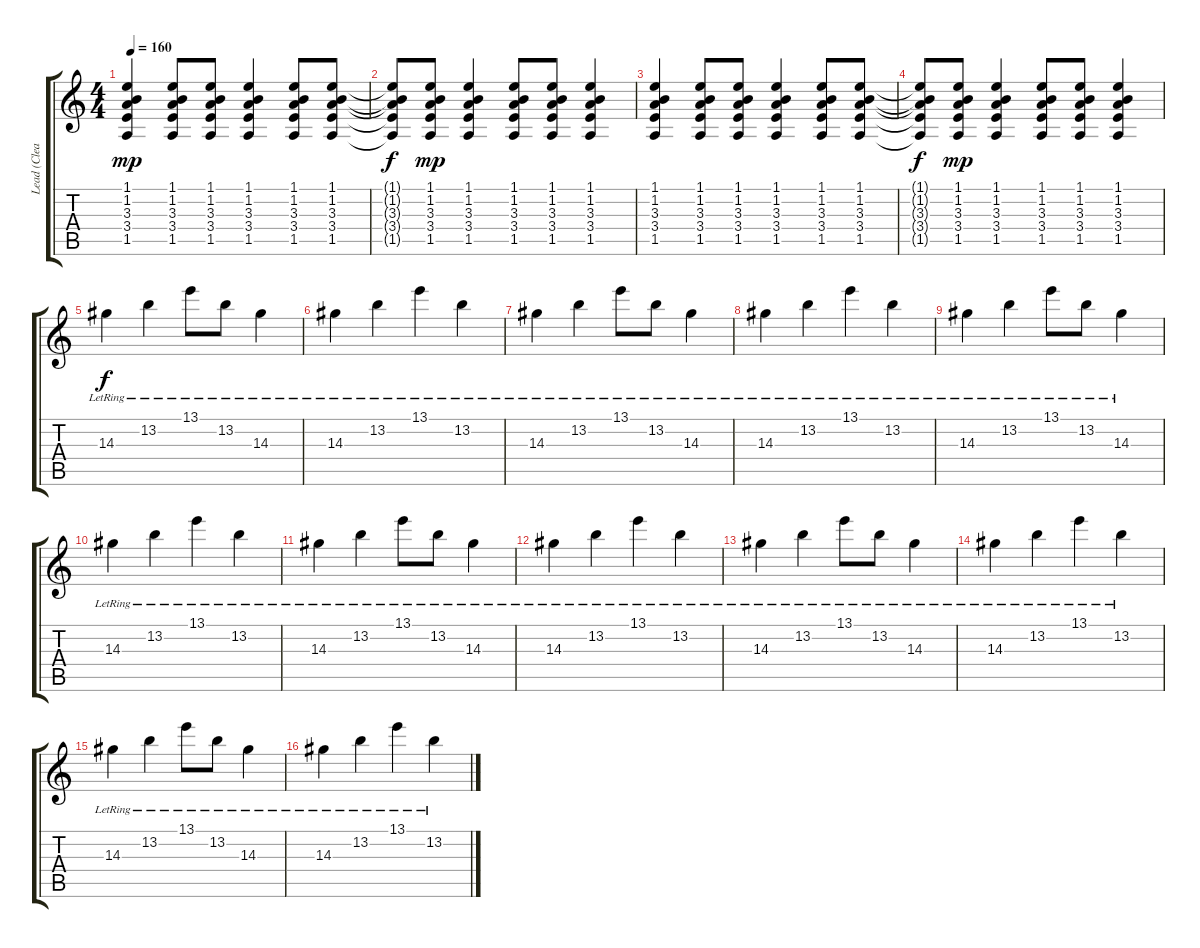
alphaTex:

\track ("Lead (Clean)" "Lead (Clea") {instrument electricguitarclean}
\staff {score tabs}
\tuning (Eb4 Bb3 Gb3 Db3 Ab2 Db2) {hide}
\ts (4 4)
\tempo 160
\clef g2
\ks c
(1.1 1.2 3.3 3.4 1.5).4{dy mp} (1.1 1.2 3.3 3.4 1.5).8 (1.1 1.2 3.3 3.4 1.5).8 (1.1 1.2 3.3 3.4 1.5).4 (1.1 1.2 3.3 3.4 1.5).8 (1.1 1.2 3.3 3.4 1.5).8 |
(1.1{t} 1.2{t} 3.3{t} 3.4{t} 1.5{t}).8{dy f} (1.1 1.2 3.3 3.4 1.5).8{dy mp} (1.1 1.2 3.3 3.4 1.5).4 (1.1 1.2 3.3 3.4 1.5).8 (1.1 1.2 3.3 3.4 1.5).8 (1.1 1.2 3.3 3.4 1.5).4 |
(1.1 1.2 3.3 3.4 1.5).4 (1.1 1.2 3.3 3.4 1.5).8 (1.1 1.2 3.3 3.4 1.5).8 (1.1 1.2 3.3 3.4 1.5).4 (1.1 1.2 3.3 3.4 1.5).8 (1.1 1.2 3.3 3.4 1.5).8 |
(1.1{t} 1.2{t} 3.3{t} 3.4{t} 1.5{t}).8{dy f} (1.1 1.2 3.3 3.4 1.5).8{dy mp} (1.1 1.2 3.3 3.4 1.5).4 (1.1 1.2 3.3 3.4 1.5).8 (1.1 1.2 3.3 3.4 1.5).8 (1.1 1.2 3.3 3.4 1.5).4 |
14.3{lr}.4{dy f} 13.2{lr}.4 13.1{lr}.8 13.2{lr}.8 14.3{lr}.4 |
14.3{lr}.4 13.2{lr}.4 13.1{lr}.4 13.2{lr}.4 |
14.3{lr}.4 13.2{lr}.4 13.1{lr}.8 13.2{lr}.8 14.3{lr}.4 |
14.3{lr}.4 13.2{lr}.4 13.1{lr}.4 13.2{lr}.4 |
14.3{lr}.4 13.2{lr}.4 13.1{lr}.8 13.2{lr}.8 14.3{lr}.4 |
14.3{lr}.4 13.2{lr}.4 13.1{lr}.4 13.2{lr}.4 |
14.3{lr}.4 13.2{lr}.4 13.1{lr}.8 13.2{lr}.8 14.3{lr}.4 |
14.3{lr}.4 13.2{lr}.4 13.1{lr}.4 13.2{lr}.4 |
14.3{lr}.4 13.2{lr}.4 13.1{lr}.8 13.2{lr}.8 14.3{lr}.4 |
14.3{lr}.4 13.2{lr}.4 13.1{lr}.4 13.2{lr}.4 |
14.3{lr}.4 13.2{lr}.4 13.1{lr}.8 13.2{lr}.8 14.3{lr}.4 |
14.3{lr}.4 13.2{lr}.4 13.1{lr}.4 13.2{lr}.4
